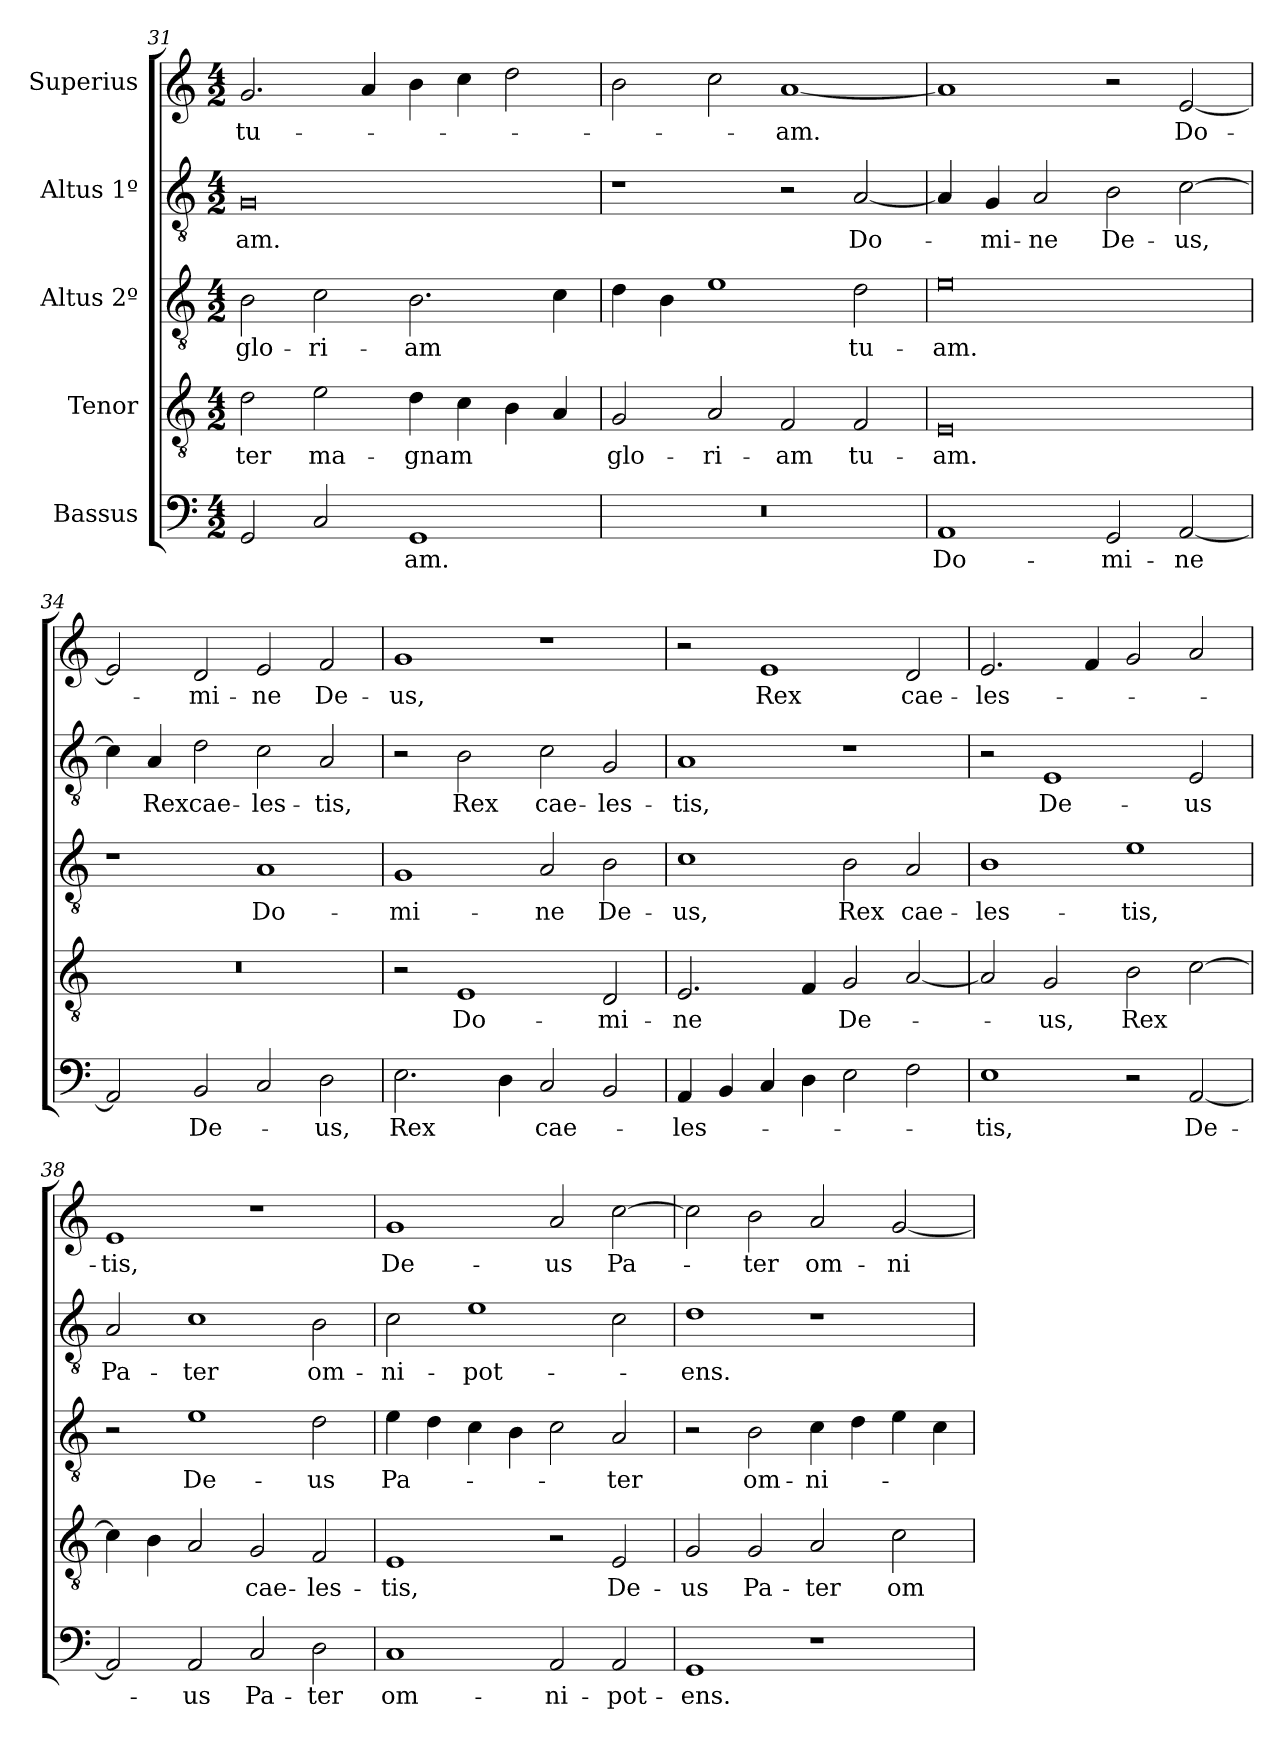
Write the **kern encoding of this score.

**kern	**text	**kern	**text	**kern	**text	**kern	**text	**kern	**text
*part5	*part5	*part4	*part4	*part3	*part3	*part2	*part2	*part1	*part1
*staff5	*staff5	*staff4	*staff4	*staff3	*staff3	*staff2	*staff2	*staff1	*staff1
*I"Bassus	*	*I"Tenor	*	*I"Altus 2º	*	*I"Altus 1º	*	*I"Superius	*
*clefF4	*	*clefGv2	*	*clefGv2	*	*clefGv2	*	*clefG2	*
*k[]	*	*k[]	*	*k[]	*	*k[]	*	*k[]	*
*M4/2	*	*M4/2	*	*M4/2	*	*M4/2	*	*M4/2	*
=31	=31	=31	=31	=31	=31	=31	=31	=31	=31
2GG/	.	2d\	-ter	2B\	glo-	0G/	-am.	2.g/	tu-
2C/	.	2e\	ma-	2c\	-ri-	.	.	.	.
.	.	.	.	.	.	.	.	4a/	.
1GG/	-am.	4d\	-gnam	2.B\	-am	.	.	4b\	.
.	.	4c\	.	.	.	.	.	4cc\	.
.	.	4B\	.	.	.	.	.	2dd\	.
.	.	4A/	.	4c\	.	.	.	.	.
=32	=32	=32	=32	=32	=32	=32	=32	=32	=32
0r	.	2G/	glo-	4d\	.	1r	.	2b\	.
.	.	.	.	4B\	.	.	.	.	.
.	.	2A/	-ri-	1e\	.	.	.	2cc\	.
.	.	2F/	-am	.	.	2r	.	[1a/	-am.
.	.	2F/	tu-	2d\	tu-	[2A/	Do-	.	.
=33	=33	=33	=33	=33	=33	=33	=33	=33	=33
1AA/	Do-	0E/	-am.	0e\	-am.	4A/]	.	1a/]	.
.	.	.	.	.	.	4G/	-mi-	.	.
.	.	.	.	.	.	2A/	-ne	.	.
2GG/	-mi-	.	.	.	.	2B\	De-	2r	.
[2AA/	-ne	.	.	.	.	[2c\	-us,	[2e/	Do-
=34	=34	=34	=34	=34	=34	=34	=34	=34	=34
2AA/]	.	0r	.	1r	.	4c\]	.	2e/]	.
.	.	.	.	.	.	4A/	Rex	.	.
2BB/	De-	.	.	.	.	2d\	cae-	2d/	-mi-
2C/	.	.	.	1A/	Do-	2c\	-les-	2e/	-ne
2D\	-us,	.	.	.	.	2A/	-tis,	2f/	De-
=35	=35	=35	=35	=35	=35	=35	=35	=35	=35
2.E\	Rex	2r	.	1G/	-mi-	2r	.	1g/	-us,
.	.	1E/	Do-	.	.	2B\	Rex	.	.
4D\	.	.	.	.	.	.	.	.	.
2C/	cae-	.	.	2A/	-ne	2c\	cae-	1r	.
2BB/	.	2D/	-mi-	2B\	De-	2G/	-les-	.	.
=36	=36	=36	=36	=36	=36	=36	=36	=36	=36
4AA/	-les-	2.E/	-ne	1c\	-us,	1A/	-tis,	2r	.
4BB/	.	.	.	.	.	.	.	.	.
4C/	.	.	.	.	.	.	.	1e/	Rex
4D\	.	4F/	.	.	.	.	.	.	.
2E\	.	2G/	De-	2B\	Rex	1r	.	.	.
2F\	.	[2A/	.	2A/	cae-	.	.	2d/	cae-
=37	=37	=37	=37	=37	=37	=37	=37	=37	=37
1E\	-tis,	2A/]	.	1B\	-les-	2r	.	2.e/	-les-
.	.	2G/	-us,	.	.	1E/	De-	.	.
.	.	.	.	.	.	.	.	4f/	.
2r	.	2B\	Rex	1e\	-tis,	.	.	2g/	.
[2AA/	De-	[2c\	.	.	.	2E/	-us	2a/	.
=38	=38	=38	=38	=38	=38	=38	=38	=38	=38
2AA/]	.	4c\]	.	2r	.	2A/	Pa-	1e/	-tis,
.	.	4B\	.	.	.	.	.	.	.
2AA/	-us	2A/	.	1e\	De-	1c\	-ter	.	.
2C/	Pa-	2G/	cae-	.	.	.	.	1r	.
2D\	-ter	2F/	-les-	2d\	-us	2B\	om-	.	.
=39	=39	=39	=39	=39	=39	=39	=39	=39	=39
1C/	om-	1E/	-tis,	4e\	Pa-	2c\	-ni-	1g/	De-
.	.	.	.	4d\	.	.	.	.	.
.	.	.	.	4c\	.	1e\	-pot-	.	.
.	.	.	.	4B\	.	.	.	.	.
2AA/	-ni-	2r	.	2c\	.	.	.	2a/	-us
2AA/	-pot-	2E/	De-	2A/	-ter	2c\	.	[2cc\	Pa-
=40	=40	=40	=40	=40	=40	=40	=40	=40	=40
1GG/	-ens.	2G/	-us	2r	.	1d\	-ens.	2cc\]	.
.	.	2G/	Pa-	2B\	om-	.	.	2b\	-ter
1r	.	2A/	-ter	4c\	-ni-	1r	.	2a/	om-
.	.	.	.	4d\	.	.	.	.	.
.	.	2c\	om-	4e\	.	.	.	[2g/	-ni-
.	.	.	.	4c\	.	.	.	.	.
=	=	=	=	=	=	=	=	=	=
*-	*-	*-	*-	*-	*-	*-	*-	*-	*-
